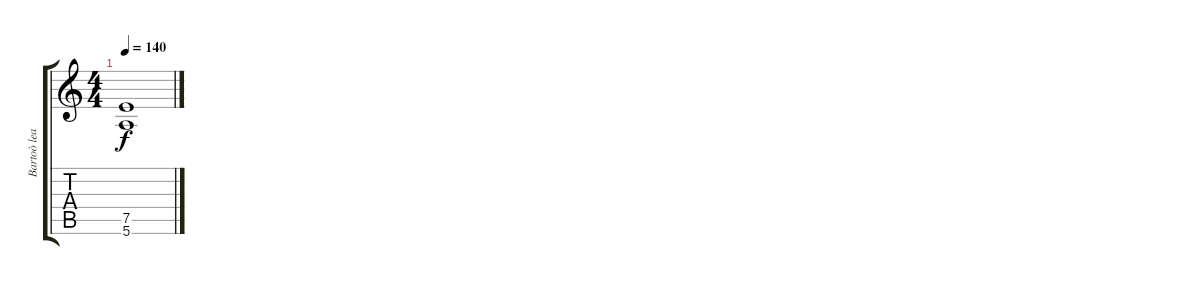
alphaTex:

\track ("Bartoò lead" "Bartoò lea") {instrument distortionguitar}
\staff {score tabs}
\tuning (E4 B3 G3 D3 A2 E2) {hide}
\ts (4 4)
\tempo 140
\clef g2
\ks c
(7.5{t} 5.6{t}).1{dy f}
